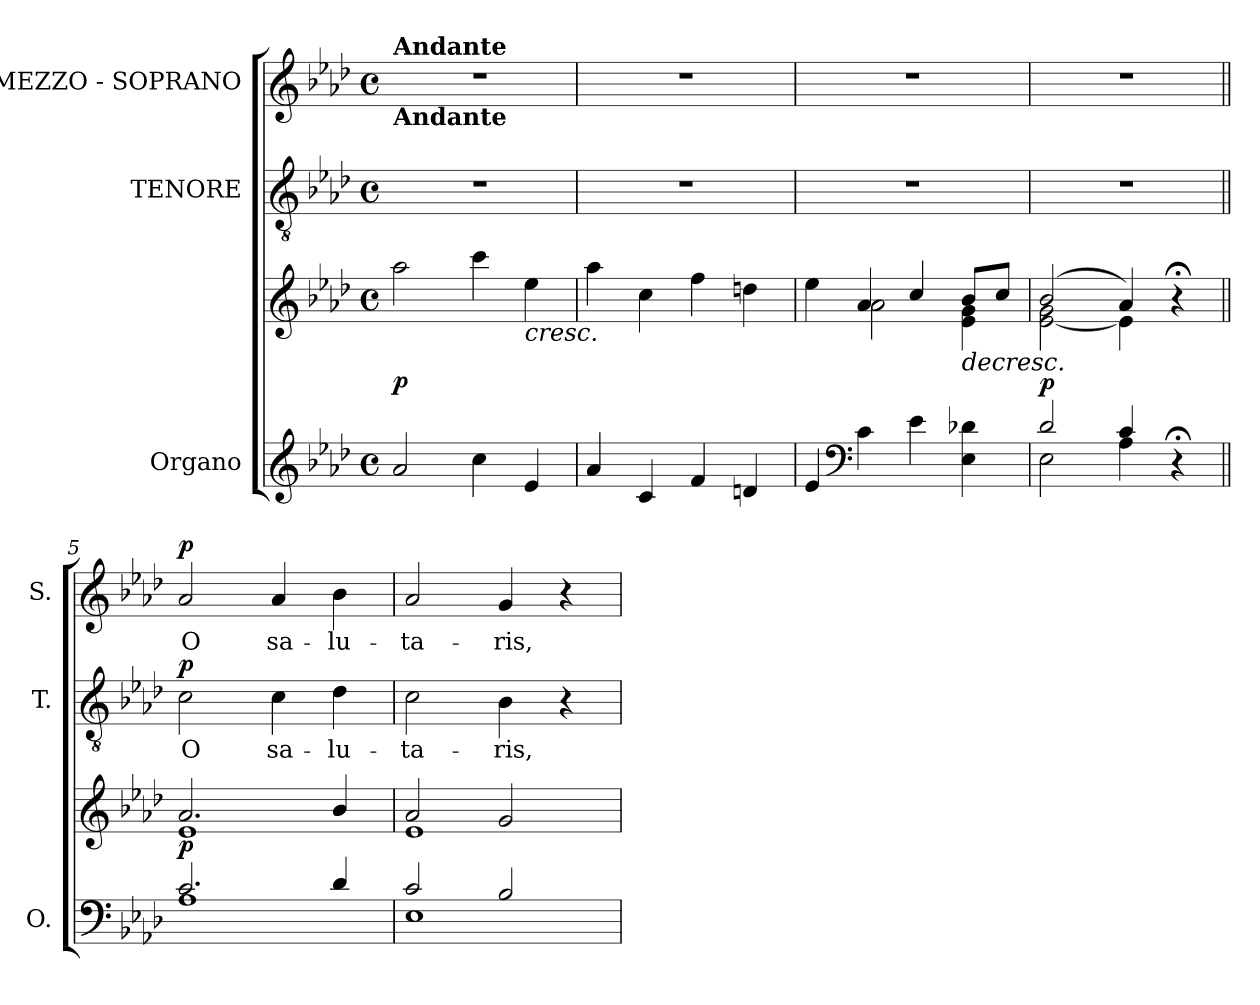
**kern	**kern	**dynam	**kern	**text	**dynam	**kern	**text	**dynam
*part3	*part3	*part3	*part2	*part2	*part2	*part1	*part1	*part1
*staff4	*staff3	*staff3/4	*staff2	*staff2	*staff2	*staff1	*staff1	*staff1
*I"Organo	*	*	*I"TENORE	*	*	*I"MEZZO - SOPRANO	*	*
*I'O.	*	*	*I'T.	*	*	*I'S.	*	*
!!LO:PB:g=z
*clefG2	*clefG2	*	*clefGv2	*	*	*clefG2	*	*
*	*	*	*ITrd7c12	*	*	*	*	*
*k[b-e-a-d-]	*k[b-e-a-d-]	*	*k[b-e-a-d-]	*	*	*k[b-e-a-d-]	*	*
*A-:	*A-:	*	*A-:	*	*	*A-:	*	*
*M4/4	*M4/4	*	*M4/4	*	*	*M4/4	*	*
*met(c)	*met(c)	*	*met(c)	*	*	*met(c)	*	*
*MM80	*MM80	*	*MM80	*	*	*MM80	*	*
=1	=1	=1	=1	=1	=1	=1	=1	=1
!	!	!	!	!	!	!LO:TX:b:B:t=Andante	!	!
!	!	!	!	!	!	!LO:TX:a:B:t=Andante	!	!
2a-i/	2aa-i\	p	1r	.	.	1r	.	.
4cci\	4ccci\	[	.	.	.	.	.	.
!	!	!LO:HP:b	!	!	!	!	!	!
4e-i/	4ee-i\	<	.	.	.	.	.	.
=2	=2	=2	=2	=2	=2	=2	=2	=2
4a-i/	4aa-i\	.	1r	.	.	1r	.	.
4ci/	4cci\	.	.	.	.	.	.	.
4fi/	4ffi\	.	.	.	.	.	.	.
4dni/	4ddni\	.	.	.	.	.	.	.
=3	=3	=3	=3	=3	=3	=3	=3	=3
*	*^	*	*	*	*	*	*	*
4e-i/	4ee-i\	4ryy	.	1r	.	.	1r	.	.
*clefF4	*	*	*	*	*	*	*	*	*
4ci\	4a-i/	2a-i\	]	.	.	.	.	.	.
4e-i\	4cci/	.	.	.	.	.	.	.	.
!	!	!	!LO:HP:b	!	!	!	!	!	!
4E-i\ 4d-Xi	8b-i/L	4e-i\ 4gi	>	.	.	.	.	.	.
.	8cci/J	.	.	.	.	.	.	.	.
=4	=4	=4	=4	=4	=4	=4	=4	=4	=4
*^	*	*	*	*	*	*	*	*	*
2d-i/	2E-i\	(2b-i/	[2e-i\ 2gi	p	1r	.	.	1r	.	.
4ci/	4A-i\	4a-i/)	4e-i\]	.	.	.	.	.	.	.
4r;	4ryy	4r;	4ryy	.	.	.	.	.	.	.
!!LO:LB:g=z
=5||	=5||	=5||	=5||	=5||	=5||	=5||	=5||	=5||	=5||	=5||
!	!	!	!	!	!	!LO:LY:b:color=#000000	!	!	!	!
!	!	!	!	!	!	!	!	!	!LO:LY:b:color=#000000	!
2.ci/	1A-i	2.a-i/	1e-i	p	2Ci\	O	p	2a-i/	O	p
!	!	!	!	!	!	!LO:LY:b:color=#000000	!	!	!	!
!	!	!	!	!	!	!	!	!	!LO:LY:b:color=#000000	!
.	.	.	.	.	4Ci\	sa-	.	4a-i/	sa-	.
!	!	!	!	!	!	!LO:LY:b:color=#000000	!	!	!	!
!	!	!	!	!	!	!	!	!	!LO:LY:b:color=#000000	!
4d-i/	.	4b-i/	.	.	4D-i\	-lu-	.	4b-i\	-lu-	.
=6	=6	=6	=6	=6	=6	=6	=6	=6	=6	=6
!	!	!	!	!	!	!LO:LY:b:color=#000000	!	!	!	!
!	!	!	!	!	!	!	!	!	!LO:LY:b:color=#000000	!
2ci/	1E-i	2a-i/	1e-i	.	2Ci\	-ta-	.	2a-i/	-ta-	.
!	!	!	!	!	!	!LO:LY:b:color=#000000	!	!	!	!
!	!	!	!	!	!	!	!	!	!LO:LY:b:color=#000000	!
2B-i/	.	2gi/	.	.	4BB-i\	-ris,	.	4gi/	-ris,	.
.	.	.	.	.	4r	.	.	4r	.	.
*v	*v	*	*	*	*	*	*	*	*	*
*	*v	*v	*	*	*	*	*	*	*
=	=	=	=	=	=	=	=	=
*-	*-	*-	*-	*-	*-	*-	*-	*-
